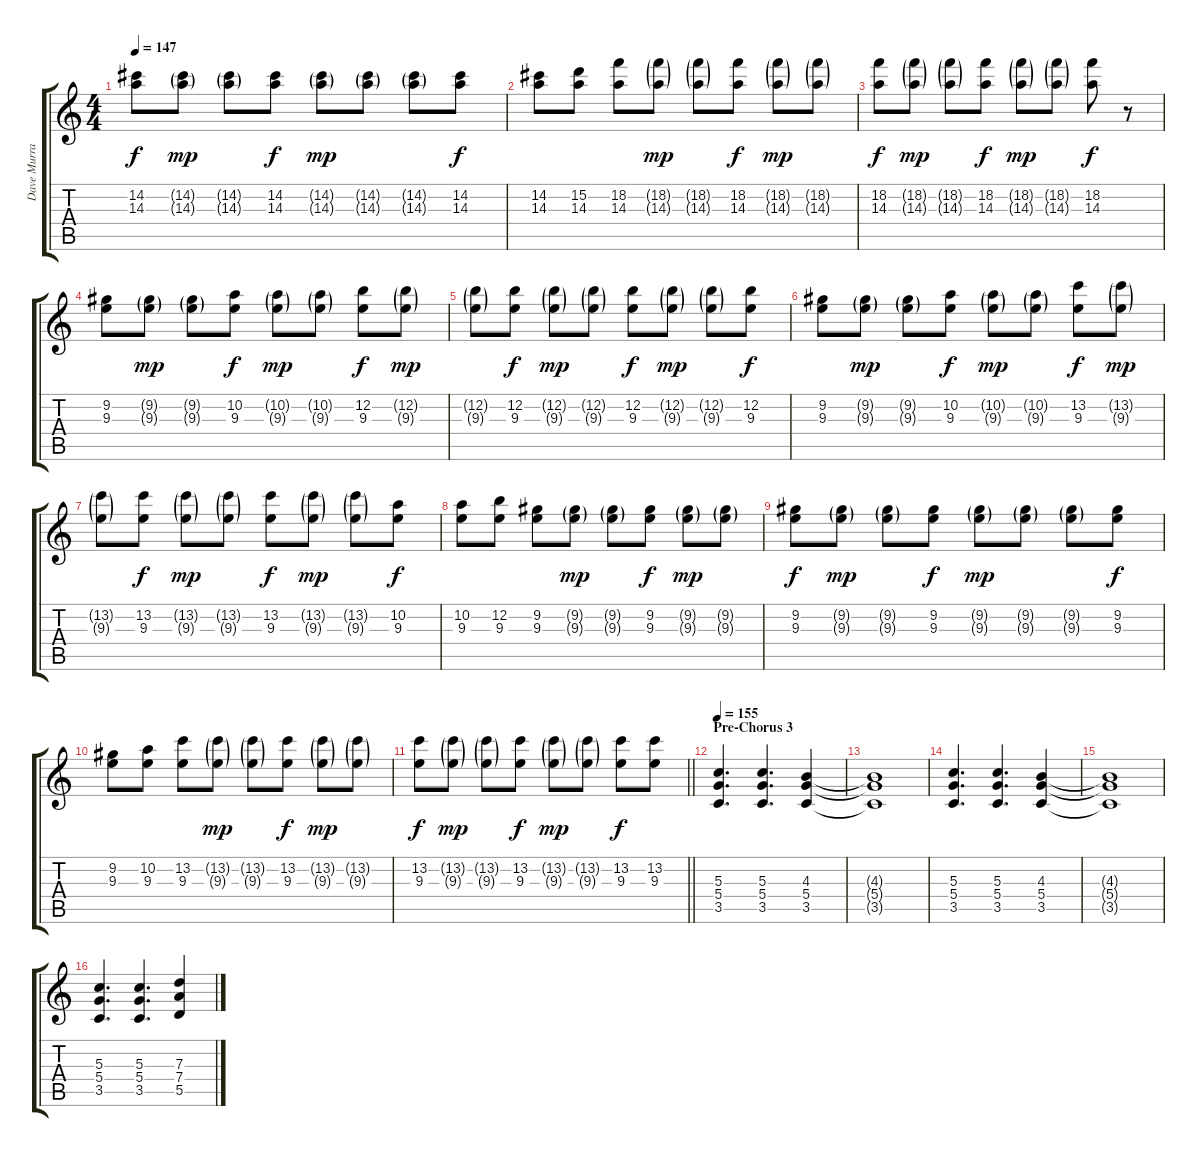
\track ("Dave Murray" "Dave Murra") {instrument overdrivenguitar}
\staff {score tabs}
\tuning (E4 B3 G3 D3 A2 E2) {hide}
\ts (4 4)
\tempo 147
\clef g2
\ks c
(14.2 14.3).8{dy f} (14.2{g} 14.3{g}).8{dy mp} (14.2{g} 14.3{g}).8 (14.2 14.3).8{dy f} (14.2{g} 14.3{g}).8{dy mp} (14.2{g} 14.3{g}).8 (14.2{g} 14.3{g}).8 (14.2 14.3).8{dy f} |
(14.2 14.3).8 (15.2 14.3).8 (18.2 14.3).8 (18.2{g} 14.3{g}).8{dy mp} (18.2{g} 14.3{g}).8 (18.2 14.3).8{dy f} (18.2{g} 14.3{g}).8{dy mp} (18.2{g} 14.3{g}).8 |
(18.2 14.3).8{dy f} (18.2{g} 14.3{g}).8{dy mp} (18.2{g} 14.3{g}).8 (18.2 14.3).8{dy f} (18.2{g} 14.3{g}).8{dy mp} (18.2{g} 14.3{g}).8 (18.2 14.3).8{dy f} r.8 |
(9.2 9.3).8 (9.2{g} 9.3{g}).8{dy mp} (9.2{g} 9.3{g}).8 (10.2 9.3).8{dy f} (10.2{g} 9.3{g}).8{dy mp} (10.2{g} 9.3{g}).8 (12.2 9.3).8{dy f} (12.2{g} 9.3{g}).8{dy mp} |
(12.2{g} 9.3{g}).8 (12.2 9.3).8{dy f} (12.2{g} 9.3{g}).8{dy mp} (12.2{g} 9.3{g}).8 (12.2 9.3).8{dy f} (12.2{g} 9.3{g}).8{dy mp} (12.2{g} 9.3{g}).8 (12.2 9.3).8{dy f} |
(9.2 9.3).8 (9.2{g} 9.3{g}).8{dy mp} (9.2{g} 9.3{g}).8 (10.2 9.3).8{dy f} (10.2{g} 9.3{g}).8{dy mp} (10.2{g} 9.3{g}).8 (13.2 9.3).8{dy f} (13.2{g} 9.3{g}).8{dy mp} |
(13.2{g} 9.3{g}).8 (13.2 9.3).8{dy f} (13.2{g} 9.3{g}).8{dy mp} (13.2{g} 9.3{g}).8 (13.2 9.3).8{dy f} (13.2{g} 9.3{g}).8{dy mp} (13.2{g} 9.3{g}).8 (10.2 9.3).8{dy f} |
(10.2 9.3).8 (12.2 9.3).8 (9.2 9.3).8 (9.2{g} 9.3{g}).8{dy mp} (9.2{g} 9.3{g}).8 (9.2 9.3).8{dy f} (9.2{g} 9.3{g}).8{dy mp} (9.2{g} 9.3{g}).8 |
(9.2 9.3).8{dy f} (9.2{g} 9.3{g}).8{dy mp} (9.2{g} 9.3{g}).8 (9.2 9.3).8{dy f} (9.2{g} 9.3{g}).8{dy mp} (9.2{g} 9.3{g}).8 (9.2{g} 9.3{g}).8 (9.2 9.3).8{dy f} |
(9.2 9.3).8 (10.2 9.3).8 (13.2 9.3).8 (13.2{g} 9.3{g}).8{dy mp} (13.2{g} 9.3{g}).8 (13.2 9.3).8{dy f} (13.2{g} 9.3{g}).8{dy mp} (13.2{g} 9.3{g}).8 |
\barLineRight lightlight
(13.2 9.3).8{dy f} (13.2{g} 9.3{g}).8{dy mp} (13.2{g} 9.3{g}).8 (13.2 9.3).8{dy f} (13.2{g} 9.3{g}).8{dy mp} (13.2{g} 9.3{g}).8 (13.2 9.3).8{dy f} (13.2 9.3).8 |
\section ("" "Pre-Chorus 3")
\tempo 155
(5.3 5.4 3.5).4{d} (5.3 5.4 3.5).4{d} (4.3 5.4 3.5).4 |
(4.3{t} 5.4{t} 3.5{t}).1 |
(5.3 5.4 3.5).4{d} (5.3 5.4 3.5).4{d} (4.3 5.4 3.5).4 |
(4.3{t} 5.4{t} 3.5{t}).1 |
(5.3 5.4 3.5).4{d} (5.3 5.4 3.5).4{d} (7.3 7.4 5.5).4
